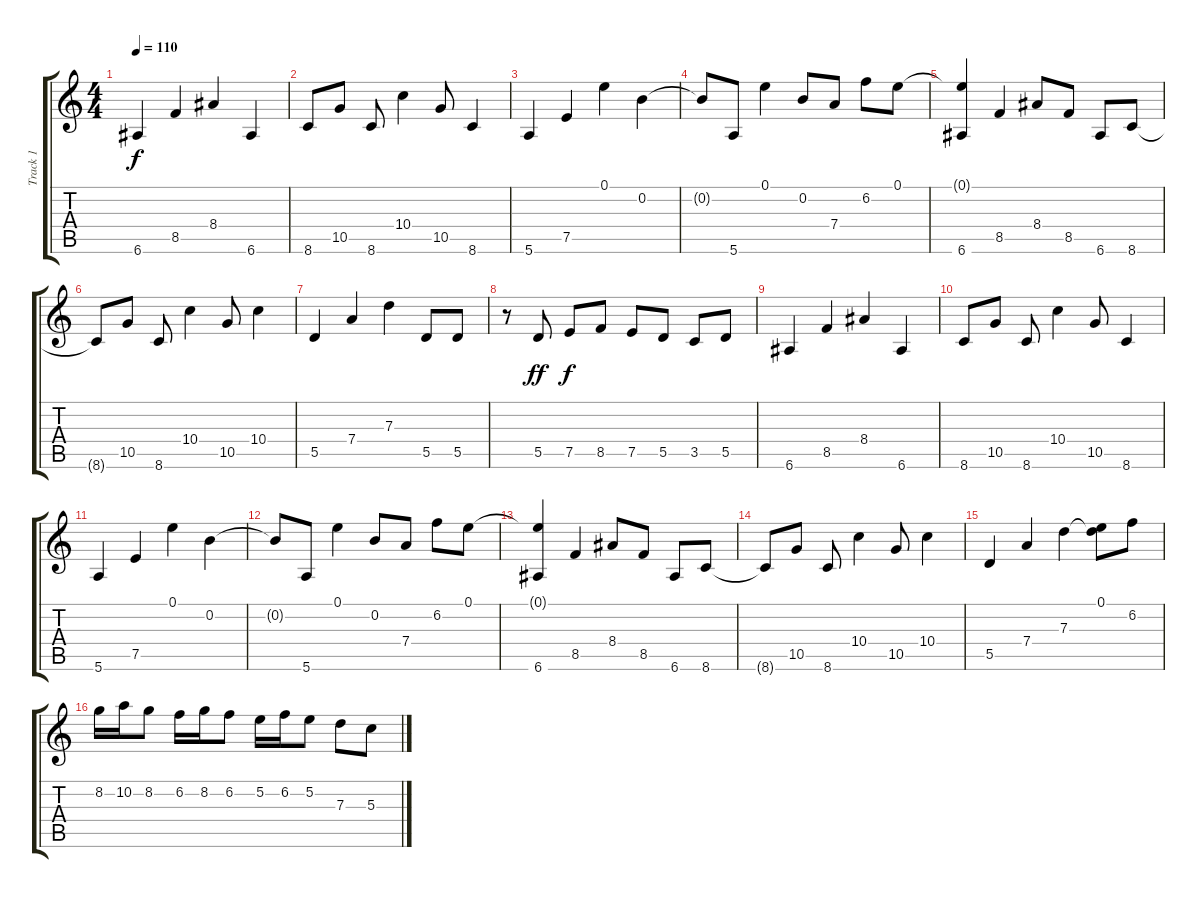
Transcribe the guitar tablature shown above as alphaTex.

\track ("Track 1" "Track 1") {instrument electricguitarclean}
\staff {score tabs}
\tuning (E4 B3 G3 D3 A2 E2) {hide}
\ts (4 4)
\tempo 110
\clef g2
\ks c
6.6.4{dy f} 8.5.4 8.4.4 6.6.4 |
8.6.8 10.5.8 8.6.8 10.4.4 10.5.8 8.6.4 |
5.6.4 7.5.4 0.1.4 0.2.4 |
0.2{t}.8 5.6.8 0.1.4 0.2.8 7.4.8 6.2.8 0.1.8 |
(0.1{t} 6.6).4 8.5.4 8.4.8 8.5.8 6.6.8 8.6.8 |
8.6{t}.8 10.5.8 8.6.8 10.4.4 10.5.8 10.4.4 |
5.5.4 7.4.4 7.3.4 5.5.8 5.5.8 |
r.8 5.5.8{dy ff} 7.5.8{dy f} 8.5.8 7.5.8 5.5.8 3.5.8 5.5.8 |
6.6.4 8.5.4 8.4.4 6.6.4 |
8.6.8 10.5.8 8.6.8 10.4.4 10.5.8 8.6.4 |
5.6.4 7.5.4 0.1.4 0.2.4 |
0.2{t}.8 5.6.8 0.1.4 0.2.8 7.4.8 6.2.8 0.1.8 |
(0.1{t} 6.6).4 8.5.4 8.4.8 8.5.8 6.6.8 8.6.8 |
8.6{t}.8 10.5.8 8.6.8 10.4.4 10.5.8 10.4.4 |
5.5.4 7.4.4 7.3.4 (0.1 7.3{t}).8 6.2.8 |
8.2.16 10.2.16 8.2.8 6.2.16 8.2.16 6.2.8 5.2.16 6.2.16 5.2.8 7.3.8 5.3.8
